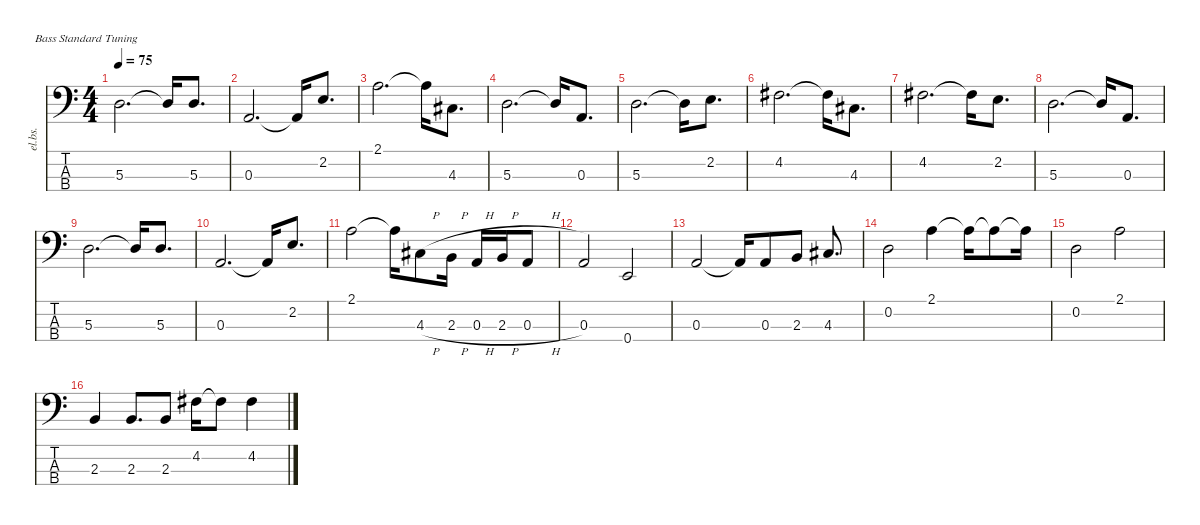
\defaultSystemsLayout 4
\hideDynamics
\bracketExtendMode nobrackets
\otherSystemsTrackNameOrientation horizontal
\track ("Bass" "el.bs.") {instrument electricbassfinger}
\staff {score tabs}
\tuning (G2 D2 A1 E1)
\ts (4 4)
\tempo 75
\clef f4
\ks c
5.3.2{d dy f beam Down} 5.3{t}.16{beam Up} 5.3.8{d beam Up} |
0.3.2{d beam Up} 0.3{t}.16{beam Up} 2.2.8{d dy ff beam Up} |
2.1.2{d dy f beam Down} 2.1{t}.16{beam Down} 4.3{acc #}.8{d beam Down} |
5.3.2{d beam Down} 5.3{t}.16{beam Up} 0.3.8{d beam Up} |
5.3.2{d beam Down} 5.3{t}.16{beam Down} 2.2.8{d dy ff beam Down} |
4.2{acc #}.2{d beam Down} 4.2{t acc #}.16{dy f beam Down} 4.3{acc #}.8{d beam Down} |
4.2{acc #}.2{d dy fff beam Down} 4.2{t acc #}.16{dy f beam Down} 2.2.8{d dy fff beam Down} |
5.3.2{d dy f beam Down} 5.3{t}.16{beam Up} 0.3.8{d beam Up} |
5.3.2{d beam Down} 5.3{t}.16{beam Up} 5.3.8{d beam Up} |
0.3.2{d beam Up} 0.3{t}.16{beam Up} 2.2.8{d dy ff beam Up} |
2.1.2{dy f beam Down} 2.1{t}.16{beam Down} 4.3{h acc #}.8{beam Down} 2.3{h}.16{beam Down} 0.3{h}.16{beam Up} 2.3{h}.16{beam Up} 0.3{h}.8{beam Up} |
0.3.2{beam Up} 0.4.2{beam Up} |
0.3.2{beam Up} 0.3{t}.16{beam Up} 0.3.8{beam Up} 2.3.8{beam Up} 4.3{acc #}.8{d beam Up} |
0.2.2{beam Down} 2.1.4{dy ff beam Down} 2.1{t}.16{dy f beam Down} 2.1{t}.8{beam Down} 2.1{t}.16{beam Down} |
0.2.2{beam Down} 2.1.2{dy ff beam Down} |
2.3.4{dy f beam Up} 2.3.8{d beam Up} 2.3.8{beam Up} 4.2{acc #}.16{dy ff beam Down} 4.2{t acc #}.8{dy f beam Down} 4.2{acc #}.4{dy ff beam Down}
